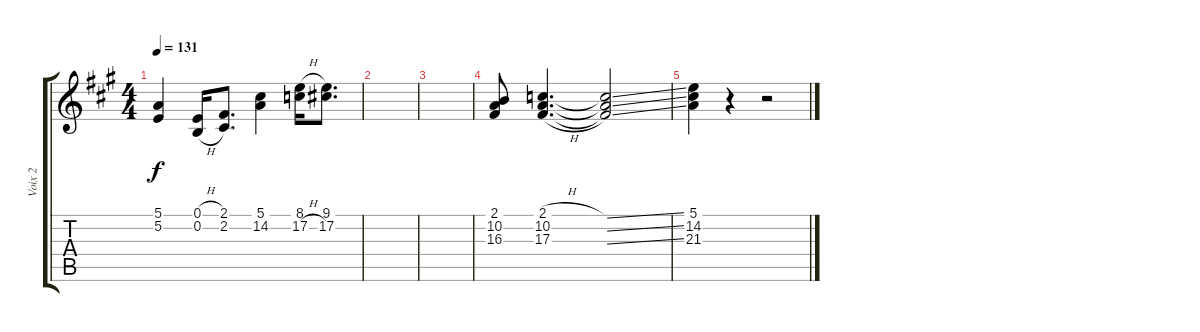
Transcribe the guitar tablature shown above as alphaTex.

\track ("Voix 2" "Voix 2") {instrument pad4choir}
\staff {score tabs}
\tuning (E4 B3 G3 D3 A2 E2) {hide}
\ts (4 4)
\tempo 131
\clef g2
\ks a
(5.1 5.2).4{dy f} (0.1{h} 0.2{h}).16 (2.1 2.2).8{d} (5.1 14.2).4 (8.1{h} 17.2{h}).16 (9.1 17.2).8{d} |
|
|
(2.1 10.2 16.3).8 (2.1{h} 10.2 17.3).4{d} (2.1{ss t} 10.2{ss t} 17.3{ss t}).2 |
(5.1 14.2 21.3).4 r.4 r.2
